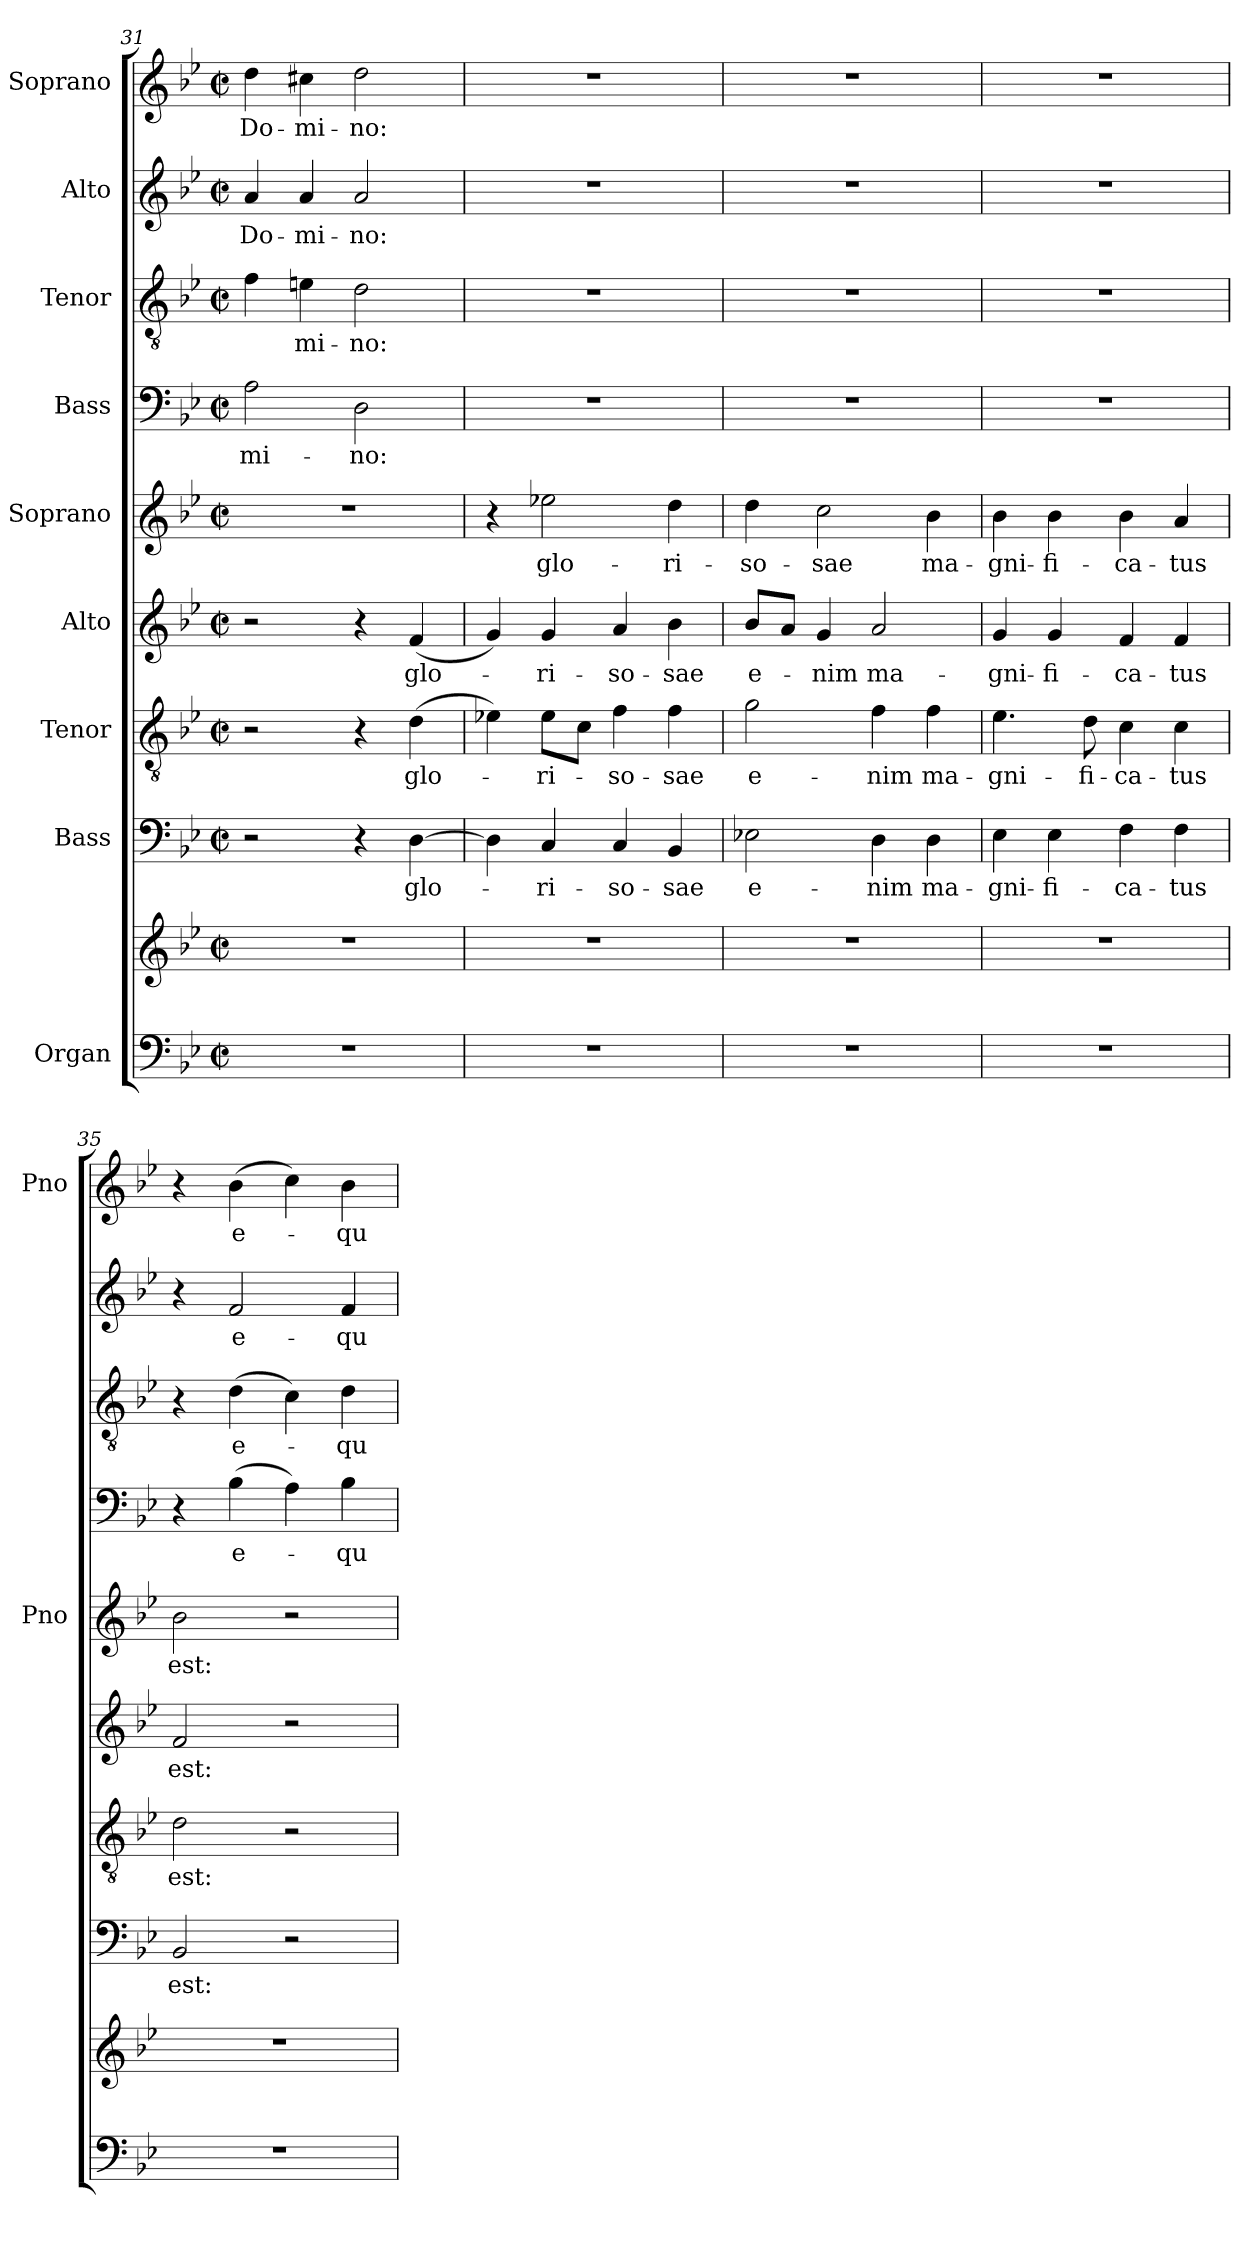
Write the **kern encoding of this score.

**kern	**kern	**kern	**text	**kern	**text	**kern	**text	**kern	**text	**kern	**text	**kern	**text	**kern	**text	**kern	**text
*part9	*part9	*part8	*part8	*part7	*part7	*part6	*part6	*part5	*part5	*part4	*part4	*part3	*part3	*part2	*part2	*part1	*part1
*staff10	*staff9	*staff8	*staff8	*staff7	*staff7	*staff6	*staff6	*staff5	*staff5	*staff4	*staff4	*staff3	*staff3	*staff2	*staff2	*staff1	*staff1
*I"Organ	*	*I"Bass	*	*I"Tenor	*	*I"Alto	*	*I"Soprano	*	*I"Bass	*	*I"Tenor	*	*I"Alto	*	*I"Soprano	*
*	*	*	*	*	*	*	*	*I'Pno	*	*	*	*	*	*	*	*I'Pno	*
*clefF4	*clefG2	*clefF4	*	*clefGv2	*	*clefG2	*	*clefG2	*	*clefF4	*	*clefGv2	*	*clefG2	*	*clefG2	*
*k[b-e-]	*k[b-e-]	*k[b-e-]	*	*k[b-e-]	*	*k[b-e-]	*	*k[b-e-]	*	*k[b-e-]	*	*k[b-e-]	*	*k[b-e-]	*	*k[b-e-]	*
*g:	*g:	*g:	*	*g:	*	*g:	*	*g:	*	*g:	*	*g:	*	*g:	*	*g:	*
*M2/2	*M2/2	*M2/2	*	*M2/2	*	*M2/2	*	*M2/2	*	*M2/2	*	*M2/2	*	*M2/2	*	*M2/2	*
*met(c|)	*met(c|)	*met(c|)	*	*met(c|)	*	*met(c|)	*	*met(c|)	*	*met(c|)	*	*met(c|)	*	*met(c|)	*	*met(c|)	*
=31	=31	=31	=31	=31	=31	=31	=31	=31	=31	=31	=31	=31	=31	=31	=31	=31	=31
1r	1r	2r	.	2r	.	2r	.	1r	.	2A\	-mi-	4f\	.	4a/	Do-	4dd\	Do-
.	.	.	.	.	.	.	.	.	.	.	.	4en\	-mi-	4a/	-mi-	4cc#X\	-mi-
.	.	4r	.	4r	.	4r	.	.	.	2D\	-no:	2d\	-no:	2a/	-no:	2dd\	-no:
.	.	[4D\	glo-	(4d\	glo-	(4f/	glo-	.	.	.	.	.	.	.	.	.	.
=32	=32	=32	=32	=32	=32	=32	=32	=32	=32	=32	=32	=32	=32	=32	=32	=32	=32
1r	1r	4D\]	.	4e-X\)	.	4g/)	.	4r	.	1r	.	1r	.	1r	.	1r	.
.	.	4C/	-ri-	8e-\L	-ri-	4g/	-ri-	2ee-X\	glo-	.	.	.	.	.	.	.	.
.	.	.	.	8c\J	.	.	.	.	.	.	.	.	.	.	.	.	.
.	.	4C/	-so-	4f\	-so-	4a/	-so-	.	.	.	.	.	.	.	.	.	.
.	.	4BB-/	-sae	4f\	-sae	4b-\	-sae	4dd\	-ri-	.	.	.	.	.	.	.	.
=33	=33	=33	=33	=33	=33	=33	=33	=33	=33	=33	=33	=33	=33	=33	=33	=33	=33
1r	1r	2E-X\	e-	2g\	e-	8b-/L	e-	4dd\	-so-	1r	.	1r	.	1r	.	1r	.
.	.	.	.	.	.	8a/J	.	.	.	.	.	.	.	.	.	.	.
.	.	.	.	.	.	4g/	-nim	2cc\	-sae	.	.	.	.	.	.	.	.
.	.	4D\	-nim	4f\	-nim	2a/	ma-	.	.	.	.	.	.	.	.	.	.
.	.	4D\	ma-	4f\	ma-	.	.	4b-\	ma-	.	.	.	.	.	.	.	.
=34	=34	=34	=34	=34	=34	=34	=34	=34	=34	=34	=34	=34	=34	=34	=34	=34	=34
1r	1r	4E-\	-gni-	4.e-\	-gni-	4g/	-gni-	4b-\	-gni-	1r	.	1r	.	1r	.	1r	.
.	.	4E-\	-fi-	.	.	4g/	-fi-	4b-\	-fi-	.	.	.	.	.	.	.	.
.	.	.	.	8d\	-fi-	.	.	.	.	.	.	.	.	.	.	.	.
.	.	4F\	-ca-	4c\	-ca-	4f/	-ca-	4b-\	-ca-	.	.	.	.	.	.	.	.
.	.	4F\	-tus	4c\	-tus	4f/	-tus	4a/	-tus	.	.	.	.	.	.	.	.
!!LO:LB:g=z
=35	=35	=35	=35	=35	=35	=35	=35	=35	=35	=35	=35	=35	=35	=35	=35	=35	=35
1r	1r	2BB-/	est:	2d\	est:	2f/	est:	2b-\	est:	4r	.	4r	.	4r	.	4r	.
.	.	.	.	.	.	.	.	.	.	(4B-\	e-	(4d\	e-	2f/	e-	(4b-\	e-
.	.	2r	.	2r	.	2r	.	2r	.	4A\)	.	4c\)	.	.	.	4cc\)	.
.	.	.	.	.	.	.	.	.	.	4B-\	-qu-	4d\	-qu-	4f/	-qu-	4b-\	-qu-
=	=	=	=	=	=	=	=	=	=	=	=	=	=	=	=	=	=
*-	*-	*-	*-	*-	*-	*-	*-	*-	*-	*-	*-	*-	*-	*-	*-	*-	*-
